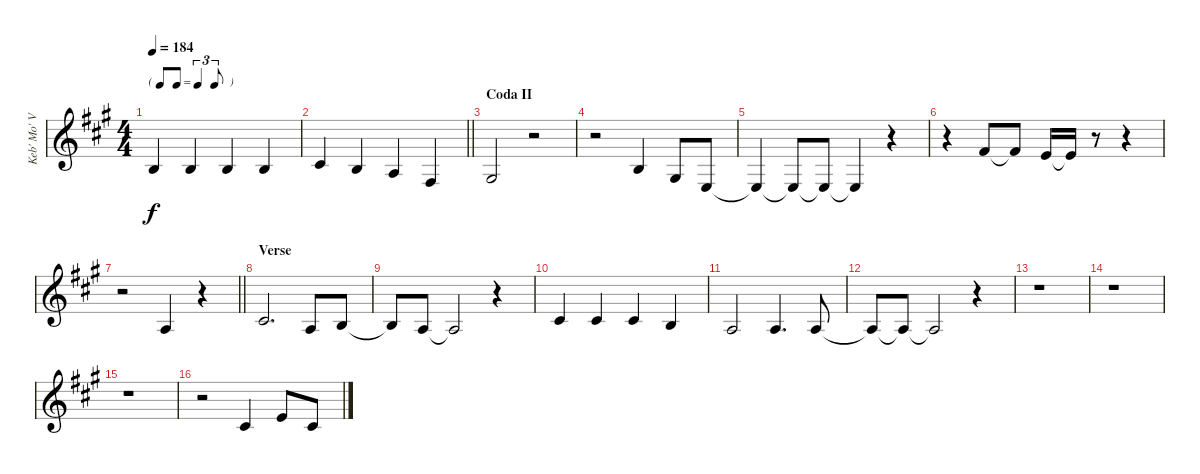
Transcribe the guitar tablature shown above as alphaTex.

\track ("Keb' Mo' Voice" "Keb' Mo' V") {instrument altosax}
\staff {score}
\tuning (E4 B3 G3 D3 A2 E2) {hide}
\ts (4 4)
\tf triplet8th
\tempo 184
\clef g2
\ks a
0.2.4{dy f} 0.2.4 0.2.4 0.2.4 |
\barLineRight lightlight
2.2.4 0.2.4 2.3.4 4.4.4 |
\section ("" "Coda II")
1.3.2 r.2 |
r.2 0.2.4 1.3.8 2.4.8 |
2.4{t}.4 2.4{t}.8 2.4{t}.8 2.4{t}.4 r.4 |
r.4 2.1.8 2.1{t}.8 0.1.16 0.1{t}.16 r.8 r.4 |
\barLineRight lightlight
r.2 2.3.4 r.4 |
\section ("" "Verse")
2.2.2{d} 2.3.8 0.2.8 |
0.2{t}.8 2.3.8 2.3{t}.2 r.4 |
2.2.4 2.2.4 2.2.4 0.2.4 |
2.3.2 2.3.4{d} 2.3.8 |
2.3{t}.8 2.3{t}.8 2.3{t}.2 r.4 |
r.1 |
r.1 |
r.1 |
r.2 2.2.4 0.1.8 2.2.8
